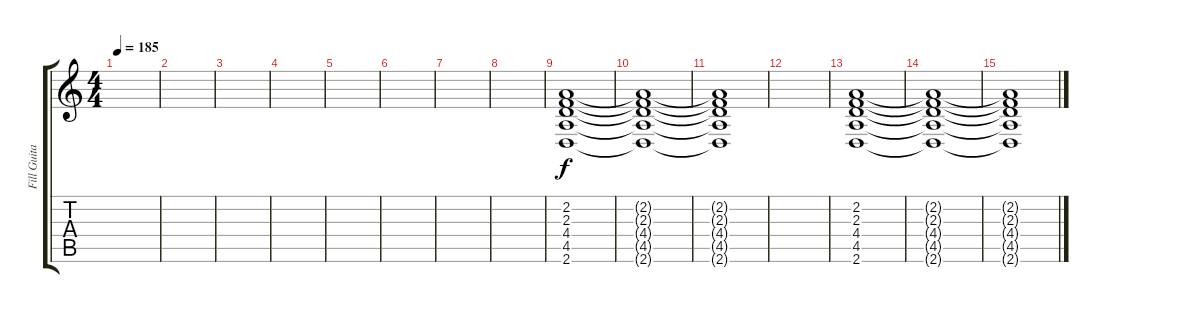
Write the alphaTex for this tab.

\track ("Fill Guitar" "Fill Guita") {instrument distortionguitar}
\staff {score tabs}
\tuning (C4 G3 Eb3 Bb2 F2 C2) {hide}
\ts (4 4)
\tempo 185
\clef g2
\ks c
|
|
|
|
|
|
|
|
(2.2 2.3 4.4 4.5 2.6).1{volume 9} |
(2.2{t} 2.3{t} 4.4{t} 4.5{t} 2.6{t}).1{volume 0} |
(2.2{t} 2.3{t} 4.4{t} 4.5{t} 2.6{t}).1 |
|
(2.2 2.3 4.4 4.5 2.6).1{volume 9} |
(2.2{t} 2.3{t} 4.4{t} 4.5{t} 2.6{t}).1{volume 0} |
(2.2{t} 2.3{t} 4.4{t} 4.5{t} 2.6{t}).1
